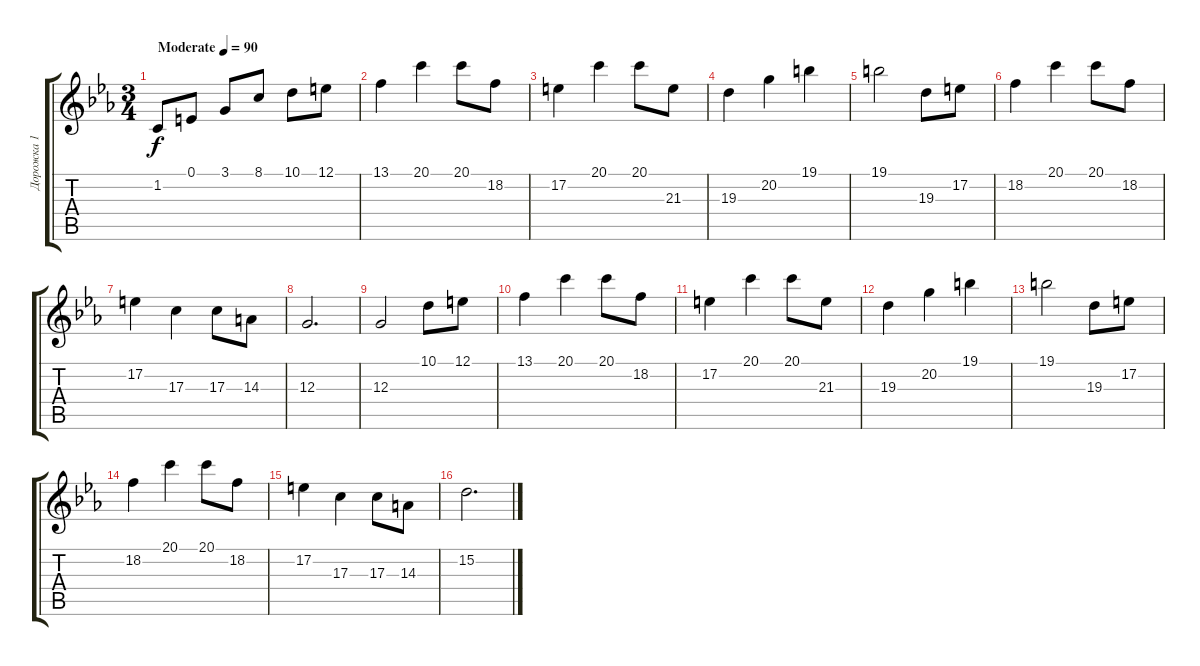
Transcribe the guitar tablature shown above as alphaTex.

\track ("Дорожка 1" "Дорожка 1") {instrument acousticgrandpiano}
\staff {score tabs}
\tuning (E4 B3 G3 D3 A2 E2) {hide}
\ts (3 4)
\tempo (90 "Moderate")
\clef g2
\ks eb
1.2.8{dy f instrument acousticgrandpiano} 0.1.8 3.1.8 8.1.8 10.1.8 12.1.8 |
\ks cminor
13.1.4 20.1.4 20.1.8 18.2.8 |
17.2.4 20.1.4 20.1.8 21.3.8 |
19.3.4 20.2.4 19.1.4 |
19.1.2 19.3.8 17.2.8 |
18.2.4 20.1.4 20.1.8 18.2.8 |
17.2.4 17.3.4 17.3.8 14.3.8 |
12.3.2{d} |
12.3.2 10.1.8 12.1.8 |
13.1.4 20.1.4 20.1.8 18.2.8 |
17.2.4 20.1.4 20.1.8 21.3.8 |
19.3.4 20.2.4 19.1.4 |
19.1.2 19.3.8 17.2.8 |
18.2.4 20.1.4 20.1.8 18.2.8 |
17.2.4 17.3.4 17.3.8 14.3.8 |
15.2.2{d}
